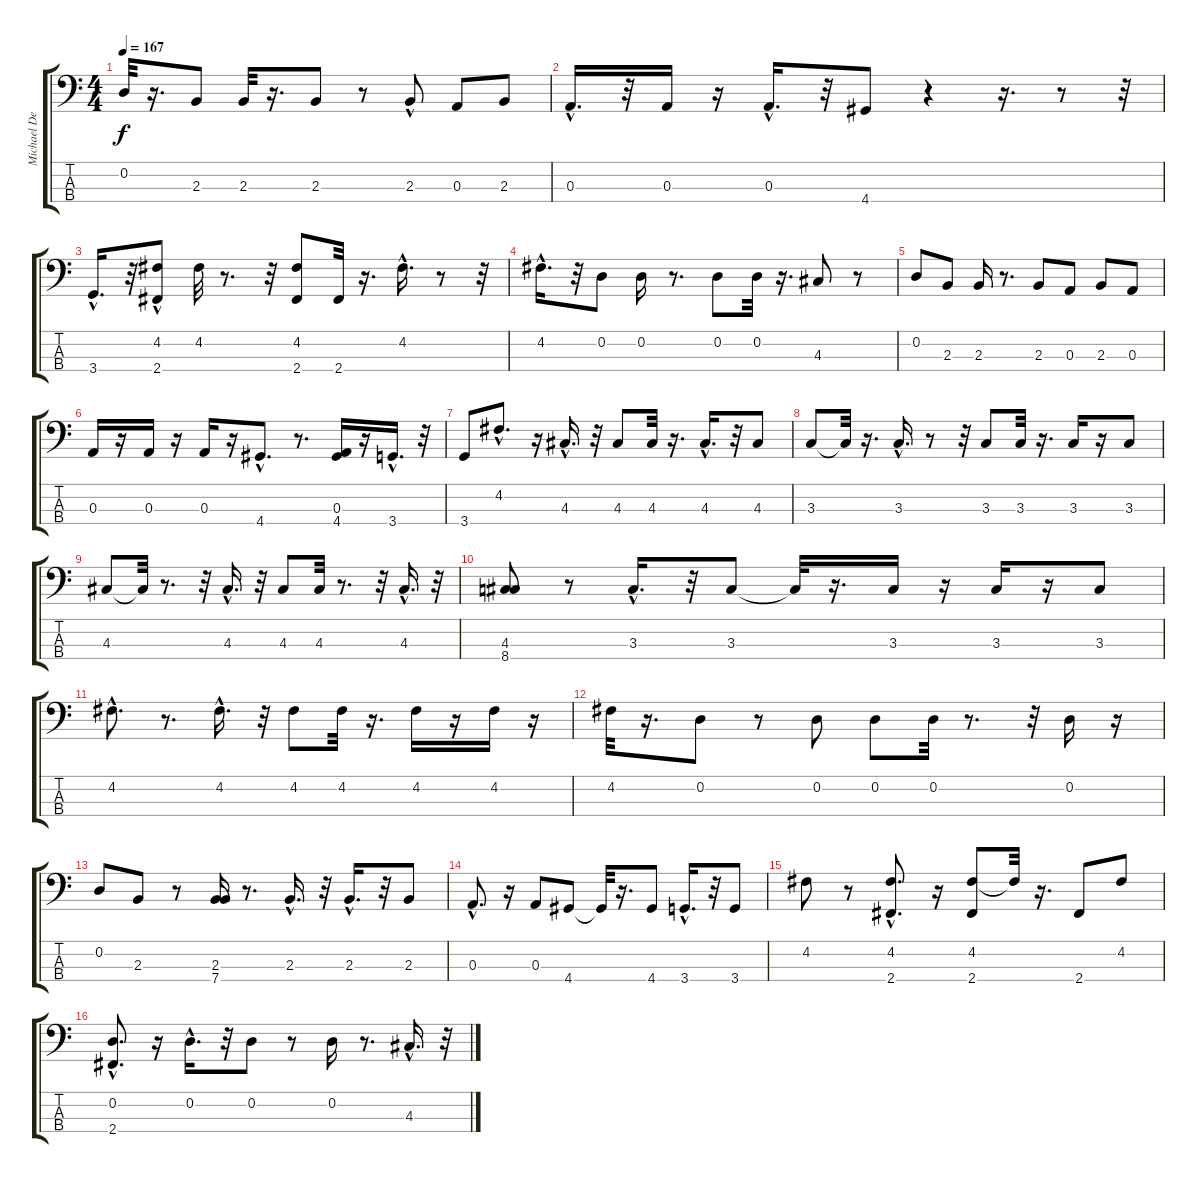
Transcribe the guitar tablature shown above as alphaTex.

\track ("Michael Dempsey" "Michael De") {instrument electricbasspick}
\staff {score tabs}
\tuning (G2 D2 A1 E1) {hide}
\ts (4 4)
\tempo 167
\clef f4
\ks c
0.2{t}.32{dy f} r.16{d} 2.3.8 2.3.32 r.16{d} 2.3.8 r.8 2.3{hac}.8 0.3.8 2.3.8 |
0.3{hac}.16{d} r.32 0.3.16 r.16 0.3{hac}.16{d} r.32 4.4.8 r.4 r.16{d} r.8 r.32 |
3.4{hac}.16{d} r.32 (4.2 2.4{hac}).8 4.2.32 r.8{d} r.32 (4.2 2.4).8 2.4.32 r.16{d} 4.2{hac}.16{d} r.8 r.32 |
4.2{hac}.16{d} r.32 0.2.8 0.2.16 r.8{d} 0.2.8 0.2.32 r.16{d} 4.3.8 r.8 |
0.2.8 2.3.8 2.3.16 r.8{d} 2.3.8 0.3.8 2.3.8 0.3.8 |
0.3.16 r.16 0.3.16 r.16 0.3.16 r.16 4.4{hac}.8{d} r.8{d} (0.3 4.4).16 r.16 3.4{hac}.16{d} r.32 |
3.4.8 4.2{hac}.8{d} r.16 4.3{hac}.16{d} r.32 4.3.8 4.3.32 r.16{d} 4.3{hac}.16{d} r.32 4.3.8 |
3.3.8 3.3{t}.32 r.16{d} 3.3{hac}.16{d} r.8 r.32 3.3.8 3.3.32 r.16{d} 3.3.16 r.16 3.3.8 |
4.3.8 4.3{t}.32 r.8{d} r.32 4.3{hac}.16{d} r.32 4.3.8 4.3.32 r.8{d} r.32 4.3{hac}.16{d} r.32 |
(4.3 8.4).8 r.8 3.3{hac}.16{d} r.32 3.3.8 3.3{t}.32 r.16{d} 3.3.16 r.16 3.3.16 r.16 3.3.8 |
4.2{hac}.8{d} r.8{d} 4.2{hac}.16{d} r.32 4.2.8 4.2.32 r.16{d} 4.2.16 r.16 4.2.16 r.16 |
4.2.32 r.16{d} 0.2.8 r.8 0.2.8 0.2.8 0.2.32 r.8{d} r.32 0.2.16 r.16 |
0.2.8 2.3.8 r.8 (2.3 7.4).16 r.8{d} 2.3{hac}.16{d} r.32 2.3{hac}.16{d} r.32 2.3.8 |
0.3{hac}.8{d} r.16 0.3.8 4.4.8 4.4{t}.32 r.16{d} 4.4.8 3.4{hac}.16{d} r.32 3.4.8 |
4.2.8 r.8 (4.2{hac} 2.4).8{d} r.16 (4.2 2.4).8 4.2{t}.32 r.16{d} 2.4.8 4.2.8 |
(0.2{hac} 2.4).8{d} r.16 0.2{hac}.16{d} r.32 0.2.8 r.8 0.2.16 r.8{d} 4.3{hac}.16{d} r.32
